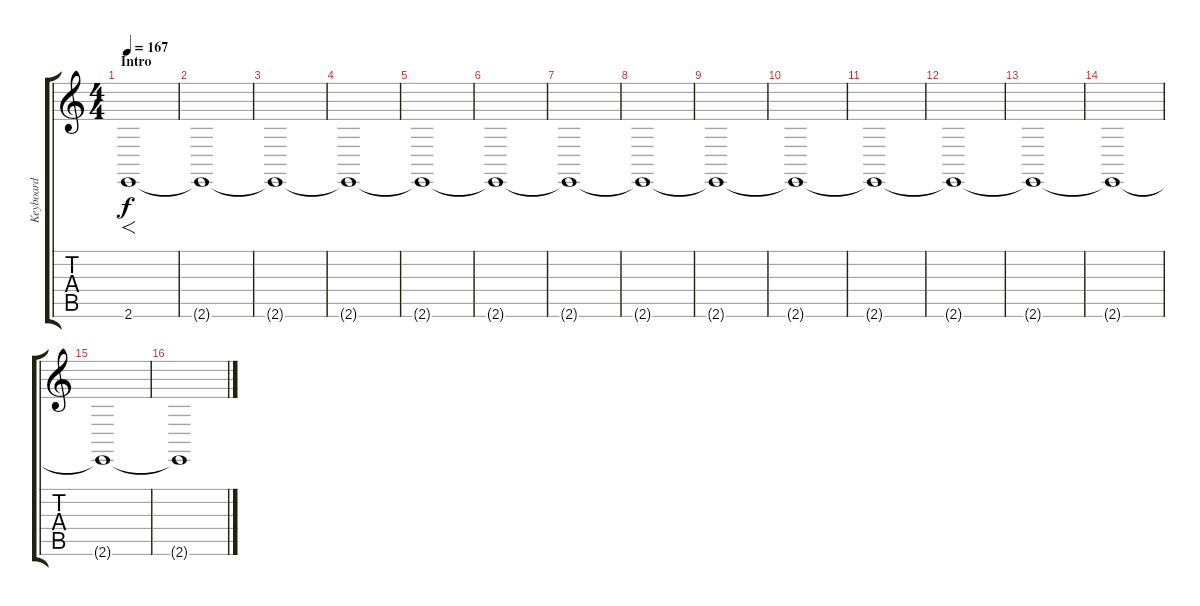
\track ("Keyboard" "Keyboard") {instrument choiraahs}
\staff {score tabs}
\tuning (D4 A3 F3 C3 G2 D2) {hide}
\ts (4 4)
\section ("" "Intro")
\tempo 167
\clef g2
\ks c
2.6.1{f dy f instrument choiraahs} |
2.6{t}.1 |
2.6{t}.1 |
2.6{t}.1 |
2.6{t}.1 |
2.6{t}.1 |
2.6{t}.1 |
2.6{t}.1 |
2.6{t}.1 |
2.6{t}.1 |
2.6{t}.1 |
2.6{t}.1 |
2.6{t}.1 |
2.6{t}.1 |
2.6{t}.1 |
2.6{t}.1
